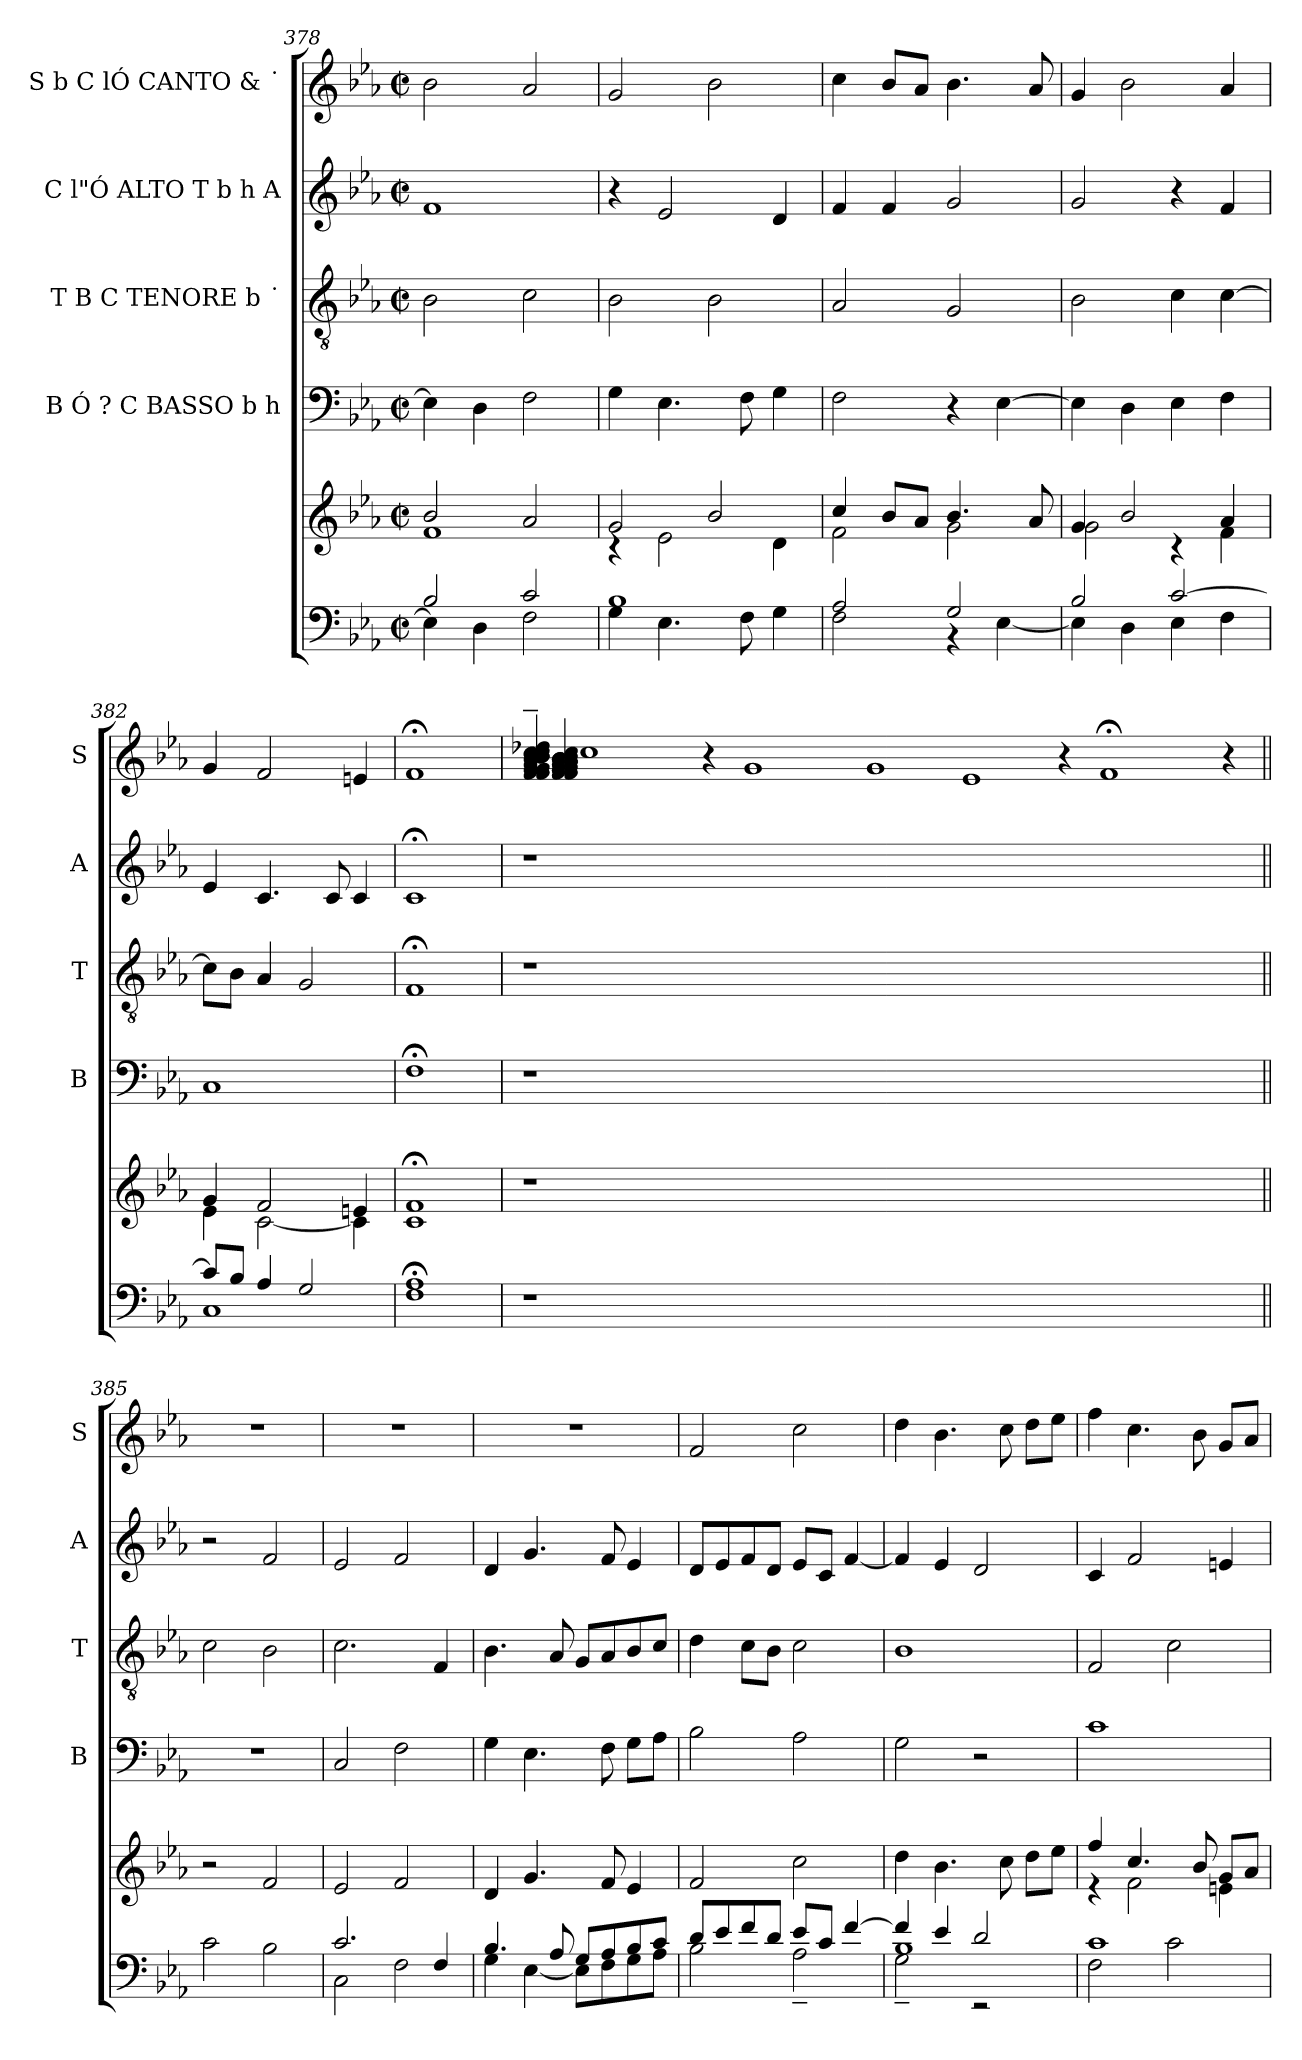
**kern	**kern	**kern	**kern	**kern	**kern
*part6	*part5	*part4	*part3	*part2	*part1
*staff6	*staff5	*staff4	*staff3	*staff2	*staff1
*	*	*I"B Ó ? C BASSO b h	*I"T B C TENORE b ˙	*I"C l"Ó ALTO T b h A	*I"S b C lÓ CANTO & ˙
*	*	*I'B	*I'T	*I'A	*I'S
!!LO:PB:g=z
*clefF4	*clefG2	*clefF4	*clefGv2	*clefG2	*clefG2
*k[b-e-a-]	*k[b-e-a-]	*k[b-e-a-]	*k[b-e-a-]	*k[b-e-a-]	*k[b-e-a-]
*E-:	*E-:	*E-:	*E-:	*E-:	*E-:
*M2/2	*M2/2	*M2/2	*M2/2	*M2/2	*M2/2
*met(c|)	*met(c|)	*met(c|)	*met(c|)	*met(c|)	*met(c|)
=378	=378	=378	=378	=378	=378
*^	*^	*	*	*	*
2B-/	4E-\]	2b-/	1f	4E-\]	2B-\	1f	2b-\
.	4D\	.	.	4D\	.	.	.
2c/	2F\	2a-/	.	2F\	2c\	.	2a-/
=379	=379	=379	=379	=379	=379	=379	=379
1B-	4G\	2g/	4rB	4G\	2B-\	4r	2g/
.	4.E-\	.	2e-\	4.E-\	.	2e-/	.
.	.	2b-/	.	.	2B-\	.	2b-\
.	8F\	.	.	8F\	.	.	.
.	4G\	.	4d\	4G\	.	4d/	.
=380	=380	=380	=380	=380	=380	=380	=380
2A-/	2F\	4cc/	2f\	2F\	2A-/	4f/	4cc\
.	.	8b-/L	.	.	.	4f/	8b-/L
.	.	8a-/J	.	.	.	.	8a-/J
2G/	4rBB	4.b-/	2g\	4r	2G/	2g/	4.b-\
.	[<4E-\	.	.	[>4E-\	.	.	.
.	.	8a-/	.	.	.	.	8a-/
=381	=381	=381	=381	=381	=381	=381	=381
2B-/	4E-\]	4g/	2g\	4E-\]	2B-\	2g/	4g/
.	4D\	2b-/	.	4D\	.	.	2b-\
[>2c/	4E-\	.	4rc	4E-\	4c\	4r	.
.	4F\	4a-/	4f\	4F\	[>4c\	4f/	4a-/
=382	=382	=382	=382	=382	=382	=382	=382
8c/L]	1C	4g/	4e-\	1C	8c\L]	4e-/	4g/
8B-/J	.	.	.	.	8B-\J	.	.
4A-/	.	2f/	[<2c\	.	4A-/	4.c/	2f/
2G/	.	.	.	.	2G/	.	.
.	.	.	.	.	.	8c/	.
.	.	4en/	4c\]	.	.	4c/	4en/
*v	*v	*	*	*	*	*	*
*	*v	*v	*	*	*	*
=383	=383	=383	=383	=383	=383
1F;< 1A-;<	1c; 1f;	1F;<	1F;	1c;	1f;
!!LO:LB:g=z
=384	=384	=384	=384	=384	=384
*	*	*	*	*	*^
1r	1r	1r	1r	1r	4f/~< 4f/~< 4g/~< 4g/~< 4a-/~< 4b-/~< 4b-/~< 4b-/~< 4cc/~< 4cc/~< 4cc/~< 4dd-X/~<	4f/ 4f/ 4g/ 4g/ 4g/ 4a-/ 4a-/ 4a-/ 4b-/ 4b-/ 4b-/ 4cc/
.	.	.	.	.	1cc	1ryy
00ryy	00ryy	00ryy	00ryy	00ryy	.	.
.	.	.	.	.	4r	1ryy
.	.	.	.	.	1g	.
.	.	.	.	.	.	4%15ryy
.	.	.	.	.	1g	.
.	.	.	.	.	1e-	.
.	.	.	.	.	4r	.
.	.	.	.	.	1f;	.
1ryy	1ryy	1ryy	1ryy	1ryy	.	.
.	.	.	.	.	4r	.
*	*	*	*	*	*v	*v
!!LO:LB:g=z
=385||	=385||	=385||	=385||	=385||	=385||
2c\	2r	1r	2c\	2r	1r
2B-\	2f/	.	2B-\	2f/	.
=386	=386	=386	=386	=386	=386
*^	*	*	*	*	*
2.c/	2C\	2e-/	2C/	2.c\	2e-/	1r
.	2F\	2f/	2F\	.	2f/	.
4F/	.	.	.	4F/	.	.
=387	=387	=387	=387	=387	=387	=387
4.B-/	4G\	4d/	4G\	4.B-\	4d/	1r
.	[<4E-\	4.g/	4.E-\	.	4.g/	.
8A-/	.	.	.	8A-/	.	.
8G/L	8E-\L]	.	.	8G/L	.	.
8A-/	8F\	8f/	8F\	8A-/	8f/	.
8B-/	8G\	4e-/	8G\L	8B-/	4e-/	.
8c/J	8A-\J	.	8A-\J	8c/J	.	.
=388	=388	=388	=388	=388	=388	=388
8d/L	2B-\	2f/	2B-\	4d\	8d/L	2f/
8e-/	.	.	.	.	8e-/	.
8f/	.	.	.	8c\L	8f/	.
8d/J	.	.	.	8B-\J	8d/J	.
8e-/L	2A-~<\	2cc\	2A-\	2c\	8e-/L	2cc\
8c/J	.	.	.	.	8c/J	.
[>4f/	.	.	.	.	[<4f/	.
=389	=389	=389	=389	=389	=389	=389
*	*^	*	*	*	*	*
4f/]	2G~<\	1B-	4dd\	2G\	1B-	4f/]	4dd\
4e-/	.	.	4.b-\	.	.	4e-/	4.b-\
2d/	2rEE	.	.	2r	.	2d/	.
.	.	.	8cc\	.	.	.	8cc\
.	.	.	8dd\L	.	.	.	8dd\L
.	.	.	8ee-\J	.	.	.	8ee-\J
*	*v	*v	*	*	*	*	*
!!LO:PB:g=z
=390	=390	=390	=390	=390	=390	=390
*	*	*^	*	*	*	*
1c	2F\	4ff/	4rd	1c	2F/	4c/	4ff\
.	.	4.cc/	2f\	.	.	2f/	4.cc\
.	2c\	.	.	.	2c\	.	.
.	.	8b-/	.	.	.	.	8b-\
.	.	8g/L	4en\	.	.	4en/	8g/L
.	.	8a-/J	.	.	.	.	8a-/J
*v	*v	*	*	*	*	*	*
*	*v	*v	*	*	*	*
=	=	=	=	=	=
*-	*-	*-	*-	*-	*-
